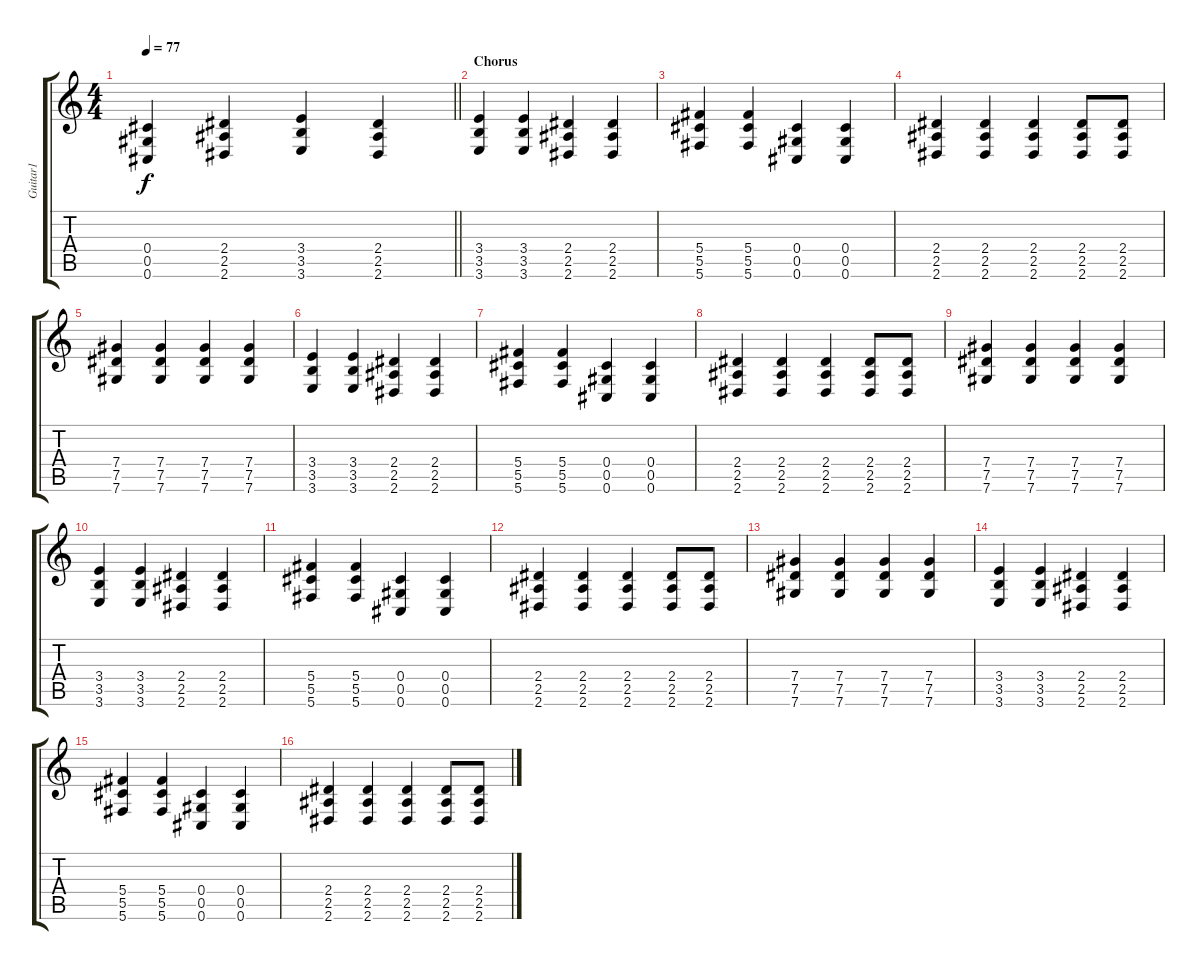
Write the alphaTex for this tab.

\track ("Guitar1" "Guitar1") {instrument acousticguitarnylon}
\staff {score tabs}
\tuning (Eb4 Bb3 Gb3 Db3 Ab2 Db2) {hide}
\ts (4 4)
\tempo 77
\clef g2
\barLineRight lightlight
\ks c
(0.4 0.5 0.6).4{dy f} (2.4 2.5 2.6).4 (3.4 3.5 3.6).4 (2.4 2.5 2.6).4 |
\section ("" "Chorus")
(3.4 3.5 3.6).4 (3.4 3.5 3.6).4 (2.4 2.5 2.6).4 (2.4 2.5 2.6).4 |
(5.4 5.5 5.6).4 (5.4 5.5 5.6).4 (0.4 0.5 0.6).4 (0.4 0.5 0.6).4 |
(2.4 2.5 2.6).4 (2.4 2.5 2.6).4 (2.4 2.5 2.6).4 (2.4 2.5 2.6).8 (2.4 2.5 2.6).8 |
(7.4 7.5 7.6).4 (7.4 7.5 7.6).4 (7.4 7.5 7.6).4 (7.4 7.5 7.6).4 |
(3.4 3.5 3.6).4 (3.4 3.5 3.6).4 (2.4 2.5 2.6).4 (2.4 2.5 2.6).4 |
(5.4 5.5 5.6).4 (5.4 5.5 5.6).4 (0.4 0.5 0.6).4 (0.4 0.5 0.6).4 |
(2.4 2.5 2.6).4 (2.4 2.5 2.6).4 (2.4 2.5 2.6).4 (2.4 2.5 2.6).8 (2.4 2.5 2.6).8 |
(7.4 7.5 7.6).4 (7.4 7.5 7.6).4 (7.4 7.5 7.6).4 (7.4 7.5 7.6).4 |
(3.4 3.5 3.6).4 (3.4 3.5 3.6).4 (2.4 2.5 2.6).4 (2.4 2.5 2.6).4 |
(5.4 5.5 5.6).4 (5.4 5.5 5.6).4 (0.4 0.5 0.6).4 (0.4 0.5 0.6).4 |
(2.4 2.5 2.6).4 (2.4 2.5 2.6).4 (2.4 2.5 2.6).4 (2.4 2.5 2.6).8 (2.4 2.5 2.6).8 |
(7.4 7.5 7.6).4 (7.4 7.5 7.6).4 (7.4 7.5 7.6).4 (7.4 7.5 7.6).4 |
(3.4 3.5 3.6).4 (3.4 3.5 3.6).4 (2.4 2.5 2.6).4 (2.4 2.5 2.6).4 |
(5.4 5.5 5.6).4 (5.4 5.5 5.6).4 (0.4 0.5 0.6).4 (0.4 0.5 0.6).4 |
(2.4 2.5 2.6).4 (2.4 2.5 2.6).4 (2.4 2.5 2.6).4 (2.4 2.5 2.6).8 (2.4 2.5 2.6).8
